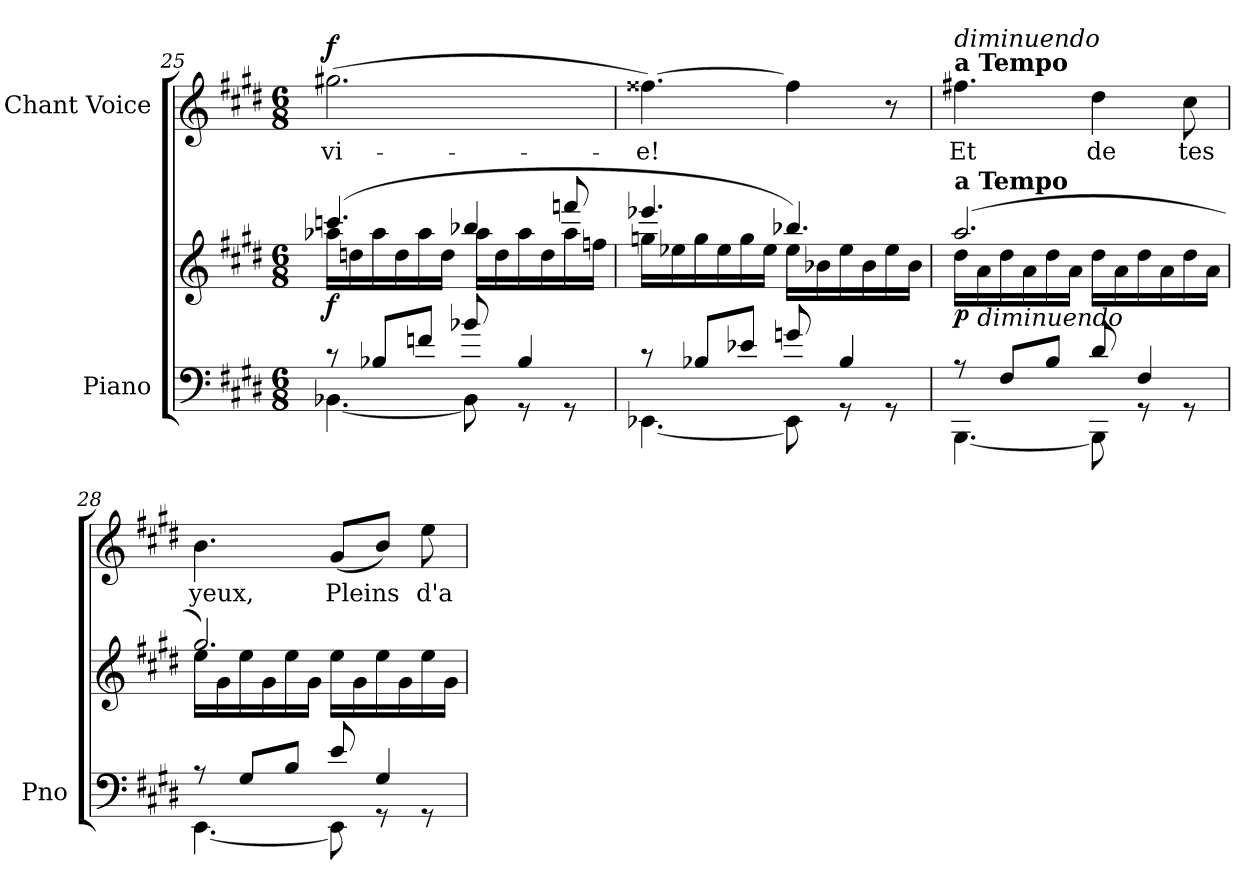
**kern	**kern	**dynam	**kern	**text	**dynam
*part2	*part2	*part2	*part1	*part1	*part1
*staff3	*staff2	*staff2/3	*staff1	*staff1	*staff1
*I"Piano	*	*	*I"Chant Voice	*	*
*I'Pno	*	*	*	*	*
*clefF4	*clefG2	*	*clefG2	*	*
*k[f#c#g#d#]	*k[f#c#g#d#]	*	*k[f#c#g#d#]	*	*
*M6/8	*M6/8	*	*M6/8	*	*
=25	=25	=25	=25	=25	=25
*^	*^	*	*	*	*
!	!	!	!	!LO:DY:b	!	!LO:LY:b	!LO:DY:a
8r	[4.BB-X\	(>4.cccn/	16aa-X\LL	f	(>2.gg#X\	-vi-	f
.	.	.	16ddn\	.	.	.	.
8B-X/L	.	.	16aa-\	.	.	.	.
.	.	.	16dd\	.	.	.	.
8fn/J	.	.	16aa-\	.	.	.	.
.	.	.	16dd\JJ	.	.	.	.
8b-X/	8BB-\]	4bb-X/	16aa-\LL	.	.	.	.
.	.	.	16dd\	.	.	.	.
4B-/	8rGG	.	16aa-\	.	.	.	.
.	.	.	16dd\	.	.	.	.
.	8rGG	8fffn/	16aa-\	.	.	.	.
.	.	.	16ffn\JJ	.	.	.	.
=26	=26	=26	=26	=26	=26	=26	=26
!	!	!	!	!	!	!LO:LY:b	!
8r	[4.EE-X\	4.eee-X/	16ggn\LL	.	[4.ff##X\)	-e!	.
.	.	.	16ee-X\	.	.	.	.
8B-X/L	.	.	16gg\	.	.	.	.
.	.	.	16ee-\	.	.	.	.
8e-X/J	.	.	16gg\	.	.	.	.
.	.	.	16ee-\JJ	.	.	.	.
8gn/	8EE-\]	4.bb-X/)	16ee-\LL	.	4ff##\]	.	.
.	.	.	16b-X\	.	.	.	.
4B-/	8rGG	.	16ee-\	.	.	.	.
.	.	.	16b-\	.	.	.	.
.	8rGG	.	16ee-\	.	8r	.	.
.	.	.	16b-\JJ	.	.	.	.
!!LO:PB:g=z
=27	=27	=27	=27	=27	=27	=27	=27
*	*	*	*	*	*MM66	*	*
!	!	!	!	!	!LO:TX:a:B:t=a Tempo	!	!
!	!	!	!	!	!LO:TX:a:i:t=diminuendo	!	!
!	!	!LO:TX:a:B:t=a Tempo	!	!	!	!	!
!	!	!	!	!LO:DY:b	!	!LO:LY:b	!
8r	[4.BBB\	(>2.aa/	16dd#\LL	p	4.ff#X\	Et	.
!	!	!	!LO:TX:b:i:t=diminuendo	!	!	!	!
.	.	.	16a\	.	.	.	.
8F#/L	.	.	16dd#\	.	.	.	.
.	.	.	16a\	.	.	.	.
8B/J	.	.	16dd#\	.	.	.	.
.	.	.	16a\JJ	.	.	.	.
!	!	!	!	!	!	!LO:LY:b	!
8d#/	8BBB\]	.	16dd#\LL	.	4dd#\	de	.
.	.	.	16a\	.	.	.	.
4F#/	8rGG	.	16dd#\	.	.	.	.
.	.	.	16a\	.	.	.	.
!	!	!	!	!	!	!LO:LY:b	!
.	8rGG	.	16dd#\	.	8cc#\	tes	.
.	.	.	16a\JJ	.	.	.	.
=28	=28	=28	=28	=28	=28	=28	=28
!	!	!	!	!	!	!LO:LY:b	!
8r	[4.EE\	2.gg#/)	16ee\LL	.	4.b\	yeux,	.
.	.	.	16g#\	.	.	.	.
8G#/L	.	.	16ee\	.	.	.	.
.	.	.	16g#\	.	.	.	.
8B/J	.	.	16ee\	.	.	.	.
.	.	.	16g#\JJ	.	.	.	.
!	!	!	!	!	!	!LO:LY:b	!
8e/	8EE\]	.	16ee\LL	.	(<8g#/L	Pleins	.
.	.	.	16g#\	.	.	.	.
4G#/	8rGG	.	16ee\	.	8b/J)	.	.
.	.	.	16g#\	.	.	.	.
!	!	!	!	!	!	!LO:LY:b	!
.	8rGG	.	16ee\	.	8ee\	d'a-	.
.	.	.	16g#\JJ	.	.	.	.
*v	*v	*	*	*	*	*	*
*	*v	*v	*	*	*	*
=	=	=	=	=	=
*-	*-	*-	*-	*-	*-
